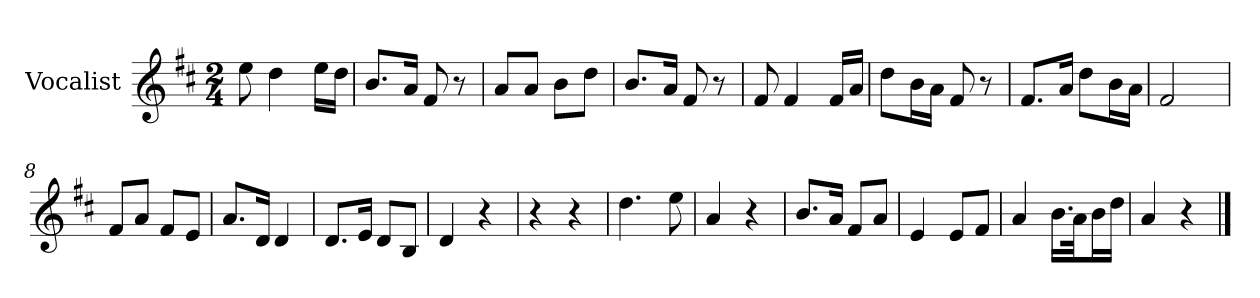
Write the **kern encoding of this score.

**kern
*part1
*staff1
*I"Vocalist
*k[f#c#]
*D:
*M2/4
=
8ee
4dd
16eeLL
16ddJJ
=1
8.bL
16aJk
8f#
8r
=2
8aL
8aJ
8bL
8ddJ
=3
8.bL
16aJk
8f#
8r
=4
8f#
4f#
16f#LL
16aJJ
=5
8ddL
16bL
16aJJ
8f#
8r
=6
8.f#L
16aJk
8ddL
16bL
16aJJ
=7
2f#
=8
8f#L
8aJ
8f#L
8eJ
=9
8.aL
16dJk
4d
=10
8.dL
16eJk
8dL
8BJ
=11
4d
4r
=12
4r
4r
=13
4.dd
8ee
=14
4a
4r
=15
8.bL
16aJk
8f#L
8aJ
=16
4e
8eL
8f#J
=17
4a
16.bLL
32aJk
16bL
16ddJJ
=18
4a
4r
==
*-
